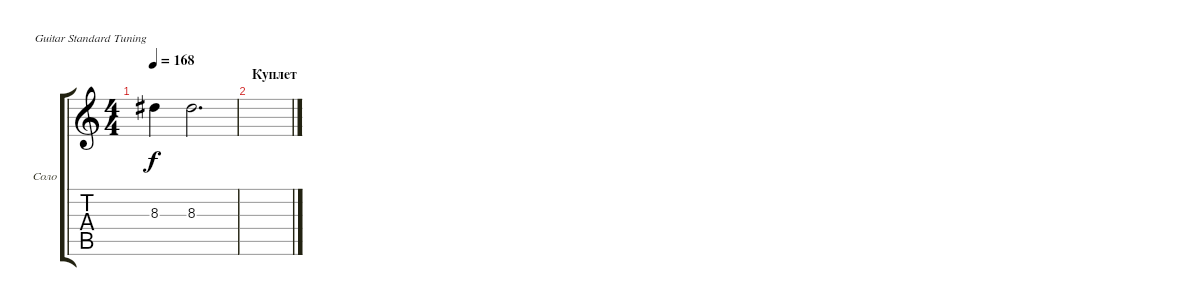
\defaultSystemsLayout 4
\bracketExtendMode groupsimilarinstruments
\firstSystemTrackNameOrientation horizontal
\otherSystemsTrackNameOrientation horizontal
\track ("Г. Каспарян" "Соло") {instrument electricguitarclean}
\staff {score tabs}
\tuning (E4 B3 G3 D3 A2 E2)
\ts (4 4)
\tempo 168
\clef g2
\ks c
8.3.4{dy f} 8.3.2{d} |
\section ("" "Куплет ")
